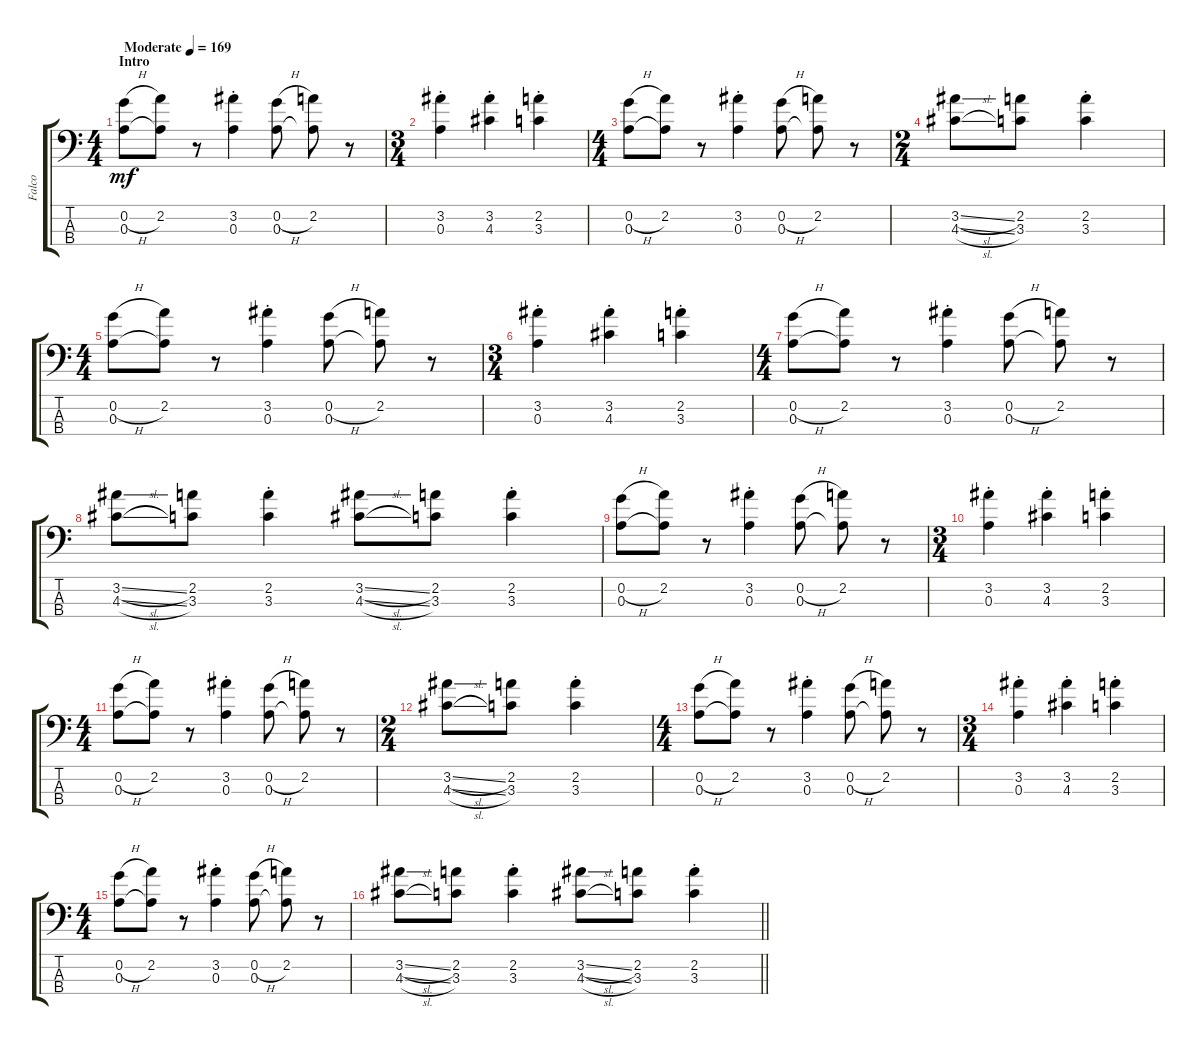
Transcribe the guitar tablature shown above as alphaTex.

\track ("Falco" "Falco") {instrument electricguitarclean}
\staff {score tabs}
\tuning (E4 G3 A2 A1) {hide}
\ts (4 4)
\section ("" "Intro")
\tempo (169 "Moderate")
\clef f4
\ks aminor
(0.2{h} 0.3).8{dy mf instrument electricguitarclean} (2.2 0.3{t}).8 r.8 (3.2{st} 0.3{st}).4 (0.2{h} 0.3).8 (2.2 0.3{t}).8 r.8 |
\ts (3 4)
(3.2{st} 0.3{st}).4 (3.2{st} 4.3{st}).4 (2.2{st} 3.3{st}).4 |
\ts (4 4)
(0.2{h} 0.3).8 (2.2 0.3{t}).8 r.8 (3.2{st} 0.3{st}).4 (0.2{h} 0.3).8 (2.2 0.3{t}).8 r.8 |
\ts (2 4)
(3.2{sl} 4.3{sl}).8 (2.2 3.3).8 (2.2{st} 3.3{st}).4 |
\ts (4 4)
(0.2{h} 0.3).8 (2.2 0.3{t}).8 r.8 (3.2{st} 0.3{st}).4 (0.2{h} 0.3).8 (2.2 0.3{t}).8 r.8 |
\ts (3 4)
(3.2{st} 0.3{st}).4 (3.2{st} 4.3{st}).4 (2.2{st} 3.3{st}).4 |
\ts (4 4)
(0.2{h} 0.3).8 (2.2 0.3{t}).8 r.8 (3.2{st} 0.3{st}).4 (0.2{h} 0.3).8 (2.2 0.3{t}).8 r.8 |
(3.2{sl} 4.3{sl}).8 (2.2 3.3).8 (2.2{st} 3.3{st}).4 (3.2{sl} 4.3{sl}).8 (2.2 3.3).8 (2.2{st} 3.3{st}).4 |
(0.2{h} 0.3).8 (2.2 0.3{t}).8 r.8 (3.2{st} 0.3{st}).4 (0.2{h} 0.3).8 (2.2 0.3{t}).8 r.8 |
\ts (3 4)
(3.2{st} 0.3{st}).4 (3.2{st} 4.3{st}).4 (2.2{st} 3.3{st}).4 |
\ts (4 4)
(0.2{h} 0.3).8 (2.2 0.3{t}).8 r.8 (3.2{st} 0.3{st}).4 (0.2{h} 0.3).8 (2.2 0.3{t}).8 r.8 |
\ts (2 4)
(3.2{sl} 4.3{sl}).8 (2.2 3.3).8 (2.2{st} 3.3{st}).4 |
\ts (4 4)
(0.2{h} 0.3).8 (2.2 0.3{t}).8 r.8 (3.2{st} 0.3{st}).4 (0.2{h} 0.3).8 (2.2 0.3{t}).8 r.8 |
\ts (3 4)
(3.2{st} 0.3{st}).4 (3.2{st} 4.3{st}).4 (2.2{st} 3.3{st}).4 |
\ts (4 4)
(0.2{h} 0.3).8 (2.2 0.3{t}).8 r.8 (3.2{st} 0.3{st}).4 (0.2{h} 0.3).8 (2.2 0.3{t}).8 r.8 |
\barLineRight lightlight
(3.2{sl} 4.3{sl}).8 (2.2 3.3).8 (2.2{st} 3.3{st}).4 (3.2{sl} 4.3{sl}).8 (2.2 3.3).8 (2.2{st} 3.3{st}).4
